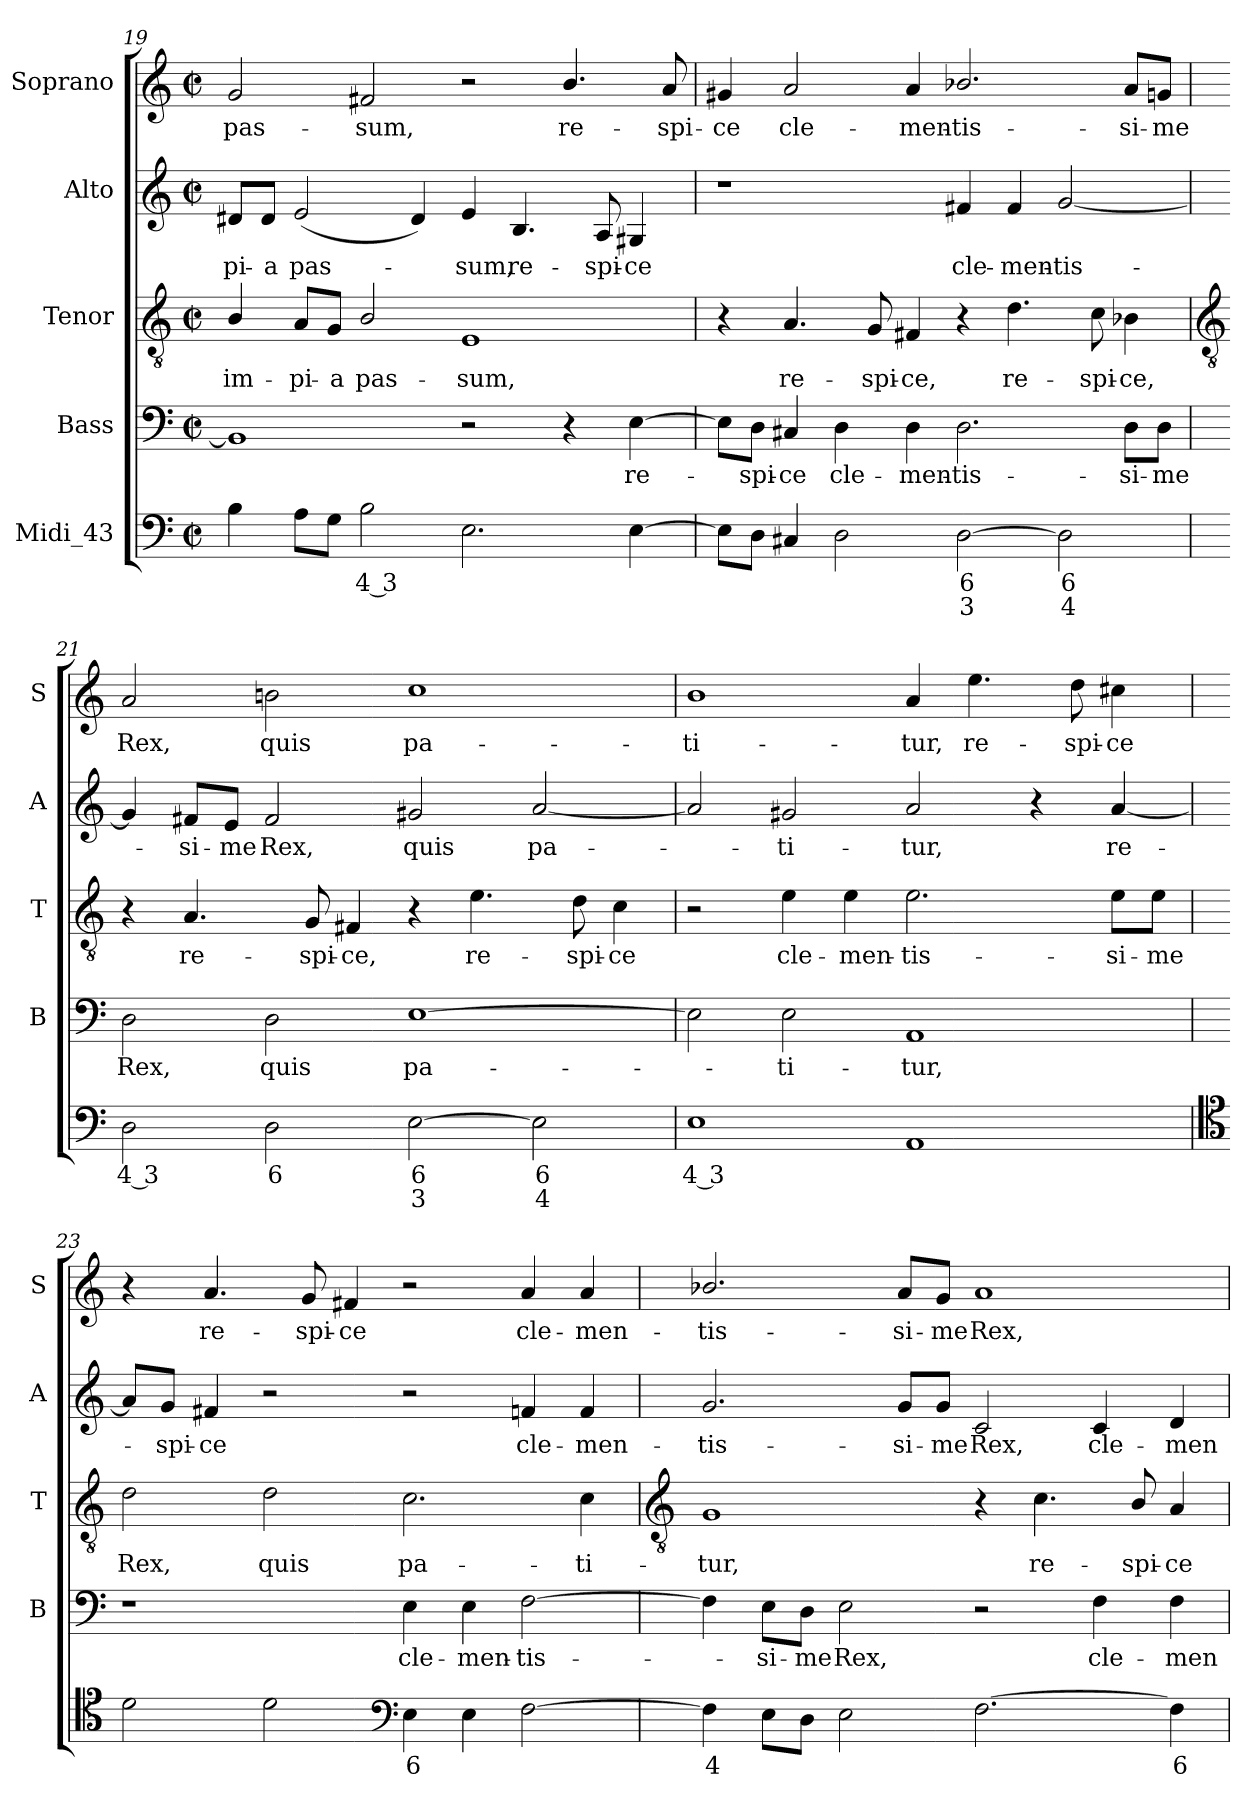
**kern	**text	**text	**kern	**text	**kern	**text	**kern	**text	**kern	**text
*part5	*part5	*part5	*part4	*part4	*part3	*part3	*part2	*part2	*part1	*part1
*staff5	*staff5	*staff5	*staff4	*staff4	*staff3	*staff3	*staff2	*staff2	*staff1	*staff1
*I"Midi_43	*	*	*I"Bass	*	*I"Tenor	*	*I"Alto	*	*I"Soprano	*
*	*	*	*I'B	*	*I'T	*	*I'A	*	*I'S	*
*clefF4	*	*	*clefF4	*	*clefGv2	*	*clefG2	*	*clefG2	*
*k[]	*	*	*k[]	*	*k[]	*	*k[]	*	*k[]	*
*C:	*	*	*C:	*	*C:	*	*C:	*	*C:	*
*M4/2	*	*	*M4/2	*	*M4/2	*	*M4/2	*	*M4/2	*
*met(c|)	*	*	*met(c|)	*	*met(c|)	*	*met(c|)	*	*met(c|)	*
=19	=19	=19	=19	=19	=19	=19	=19	=19	=19	=19
!	!	!	!	!	!	!LO:LY:b	!	!LO:LY:b	!	!LO:LY:b
4B	.	.	1BB]	.	4B/	im-	8d#X/L	-pi-	2g	pas-
!	!	!	!	!	!	!	!	!LO:LY:b	!	!
.	.	.	.	.	.	.	8d#/J	-a	.	.
!	!	!	!	!	!	!LO:LY:b	!	!LO:LY:b	!	!
8AL	.	.	.	.	8A/L	-pi-	(<2e	pas-	.	.
!	!	!	!	!	!	!LO:LY:b	!	!	!	!
8GJ	.	.	.	.	8G/J	-a	.	.	.	.
!	!LO:LY:b	!	!	!	!	!LO:LY:b	!	!	!	!LO:LY:b
2B	4 3	.	.	.	2B/	pas-	.	.	2f#X	-sum,
.	.	.	.	.	.	.	4d#)	.	.	.
!	!	!	!	!	!	!LO:LY:b	!	!LO:LY:b	!	!
2.E	.	.	2r	.	1E	-sum,	4e	sum,	2r	.
!	!	!	!	!	!	!	!	!LO:LY:b	!	!
.	.	.	.	.	.	.	4.B	re-	.	.
!	!	!	!	!	!	!	!	!	!	!LO:LY:b
.	.	.	4r	.	.	.	.	.	4.b/	re-
!	!	!	!	!	!	!	!	!LO:LY:b	!	!
.	.	.	.	.	.	.	8A	-spi-	.	.
!	!	!	!	!LO:LY:b	!	!	!	!LO:LY:b	!	!
[4E	.	.	[4E	re-	.	.	4G#X	-ce	.	.
!	!	!	!	!	!	!	!	!	!	!LO:LY:b
.	.	.	.	.	.	.	.	.	8a	-spi-
=20	=20	=20	=20	=20	=20	=20	=20	=20	=20	=20
!	!	!	!	!	!	!	!	!	!	!LO:LY:b
8EL]	.	.	8E\L]	.	4r	.	1r	.	4g#X	-ce
!	!	!	!	!LO:LY:b	!	!	!	!	!	!
8DJ	.	.	8D\J	spi-	.	.	.	.	.	.
!	!	!	!	!LO:LY:b	!	!LO:LY:b	!	!	!	!LO:LY:b
4C#X	.	.	4C#X	-ce	4.A	re-	.	.	2a	cle-
!	!	!	!	!LO:LY:b	!	!	!	!	!	!
2D	.	.	4D	cle-	.	.	.	.	.	.
!	!	!	!	!	!	!LO:LY:b	!	!	!	!
.	.	.	.	.	8G	-spi-	.	.	.	.
!	!	!	!	!LO:LY:b	!	!LO:LY:b	!	!	!	!LO:LY:b
.	.	.	4D	-men-	4F#X	-ce,	.	.	4a	-men-
!	!LO:LY:b	!LO:LY:b	!	!LO:LY:b	!	!	!	!LO:LY:b	!	!LO:LY:b
[2D	6	3	2.D	-tis-	4r	.	4f#X	cle-	2.b-X/	-tis-
!	!	!	!	!	!	!LO:LY:b	!	!LO:LY:b	!	!
.	.	.	.	.	4.d	re-	4f#	-men-	.	.
!	!LO:LY:b	!LO:LY:b	!	!	!	!	!	!LO:LY:b	!	!
2D]	6	4	.	.	.	.	[2g	-tis-	.	.
!	!	!	!	!	!	!LO:LY:b	!	!	!	!
.	.	.	.	.	8c	-spi-	.	.	.	.
!	!	!	!	!LO:LY:b	!	!LO:LY:b	!	!	!	!LO:LY:b
.	.	.	8D\L	-si-	4B-X	-ce,	.	.	8a/L	-si-
!	!	!	!	!LO:LY:b	!	!	!	!	!	!LO:LY:b
.	.	.	8D\J	-me	.	.	.	.	8g/J	-me
!!LO:LB:g=z
=21	=21	=21	=21	=21	=21	=21	=21	=21	=21	=21
*	*	*	*	*	*clefGv2	*	*	*	*	*
!	!LO:LY:b	!	!	!LO:LY:b	!	!	!	!	!	!LO:LY:b
2D	4 3	.	2D	Rex,	4r	.	4g]	.	2a	Rex,
!	!	!	!	!	!	!LO:LY:b	!	!LO:LY:b	!	!
.	.	.	.	.	4.A	re-	8f#X/L	si-	.	.
!	!	!	!	!	!	!	!	!LO:LY:b	!	!
.	.	.	.	.	.	.	8e/J	-me	.	.
!	!LO:LY:b	!	!	!LO:LY:b	!	!	!	!LO:LY:b	!	!LO:LY:b
2D	6	.	2D	quis	.	.	2f#	Rex,	2bn	quis
!	!	!	!	!	!	!LO:LY:b	!	!	!	!
.	.	.	.	.	8G	-spi-	.	.	.	.
!	!	!	!	!	!	!LO:LY:b	!	!	!	!
.	.	.	.	.	4F#X	-ce,	.	.	.	.
!	!LO:LY:b	!LO:LY:b	!	!LO:LY:b	!	!	!	!LO:LY:b	!	!LO:LY:b
[2E	6	3	[1E	pa-	4r	.	2g#X	quis	1cc	pa-
!	!	!	!	!	!	!LO:LY:b	!	!	!	!
.	.	.	.	.	4.e	re-	.	.	.	.
!	!LO:LY:b	!LO:LY:b	!	!	!	!	!	!LO:LY:b	!	!
2E]	6	4	.	.	.	.	[2a	pa-	.	.
!	!	!	!	!	!	!LO:LY:b	!	!	!	!
.	.	.	.	.	8d	-spi-	.	.	.	.
!	!	!	!	!	!	!LO:LY:b	!	!	!	!
.	.	.	.	.	4c	-ce	.	.	.	.
=22	=22	=22	=22	=22	=22	=22	=22	=22	=22	=22
!	!LO:LY:b	!	!	!	!	!	!	!	!	!LO:LY:b
1E	4 3	.	2E]	.	2r	.	2a]	.	1b	-ti-
!	!	!	!	!LO:LY:b	!	!LO:LY:b	!	!LO:LY:b	!	!
.	.	.	2E	ti-	4e	cle-	2g#X	ti-	.	.
!	!	!	!	!	!	!LO:LY:b	!	!	!	!
.	.	.	.	.	4e	-men-	.	.	.	.
!	!	!	!	!LO:LY:b	!	!LO:LY:b	!	!LO:LY:b	!	!LO:LY:b
1AA	.	.	1AA	-tur,	2.e	-tis-	2a	-tur,	4a	-tur,
!	!	!	!	!	!	!	!	!	!	!LO:LY:b
.	.	.	.	.	.	.	.	.	4.ee	re-
.	.	.	.	.	.	.	4r	.	.	.
!	!	!	!	!	!	!	!	!	!	!LO:LY:b
.	.	.	.	.	.	.	.	.	8dd	-spi-
!	!	!	!	!	!	!LO:LY:b	!	!LO:LY:b	!	!LO:LY:b
.	.	.	.	.	8e\L	-si-	[4a	re-	4cc#X	-ce
!	!	!	!	!	!	!LO:LY:b	!	!	!	!
.	.	.	.	.	8e\J	-me	.	.	.	.
=23	=23	=23	=23	=23	=23	=23	=23	=23	=23	=23
*clefC4	*	*	*	*	*	*	*	*	*	*
!	!	!	!	!	!	!LO:LY:b	!	!	!	!
2d	.	.	1r	.	2d	Rex,	8a/L]	.	4r	.
!	!	!	!	!	!	!	!	!LO:LY:b	!	!
.	.	.	.	.	.	.	8g/J	spi-	.	.
!	!	!	!	!	!	!	!	!LO:LY:b	!	!LO:LY:b
.	.	.	.	.	.	.	4f#X	-ce	4.a	re-
!	!	!	!	!	!	!LO:LY:b	!	!	!	!
2d	.	.	.	.	2d	quis	2r	.	.	.
!	!	!	!	!	!	!	!	!	!	!LO:LY:b
.	.	.	.	.	.	.	.	.	8g	-spi-
!	!	!	!	!	!	!	!	!	!	!LO:LY:b
.	.	.	.	.	.	.	.	.	4f#X	-ce
*clefF4	*	*	*	*	*	*	*	*	*	*
!	!LO:LY:b	!	!	!LO:LY:b	!	!LO:LY:b	!	!	!	!
4E	6	.	4E	cle-	2.c	pa-	2r	.	2r	.
!	!	!	!	!LO:LY:b	!	!	!	!	!	!
4E	.	.	4E	-men-	.	.	.	.	.	.
!	!	!	!	!LO:LY:b	!	!	!	!LO:LY:b	!	!LO:LY:b
[2F	.	.	[2F	-tis-	.	.	4fn	cle-	4a	cle-
!	!	!	!	!	!	!LO:LY:b	!	!LO:LY:b	!	!LO:LY:b
.	.	.	.	.	4c	-ti-	4f	-men-	4a	-men-
!!LO:LB:g=z
=24	=24	=24	=24	=24	=24	=24	=24	=24	=24	=24
*	*	*	*	*	*clefGv2	*	*	*	*	*
!	!LO:LY:b	!	!	!	!	!LO:LY:b	!	!LO:LY:b	!	!LO:LY:b
4F]	4	.	4F]	.	1G	-tur,	2.g	-tis-	2.b-X/	-tis-
!	!	!	!	!LO:LY:b	!	!	!	!	!	!
8EL	.	.	8E\L	si-	.	.	.	.	.	.
!	!	!	!	!LO:LY:b	!	!	!	!	!	!
8DJ	.	.	8D\J	-me	.	.	.	.	.	.
!	!	!	!	!LO:LY:b	!	!	!	!	!	!
2E	.	.	2E	Rex,	.	.	.	.	.	.
!	!	!	!	!	!	!	!	!LO:LY:b	!	!LO:LY:b
.	.	.	.	.	.	.	8g/L	-si-	8a/L	-si-
!	!	!	!	!	!	!	!	!LO:LY:b	!	!LO:LY:b
.	.	.	.	.	.	.	8g/J	-me	8g/J	-me
!	!	!	!	!	!	!	!	!LO:LY:b	!	!LO:LY:b
[2.F	.	.	2r	.	4r	.	2c	Rex,	1a	Rex,
!	!	!	!	!	!	!LO:LY:b	!	!	!	!
.	.	.	.	.	4.c	re-	.	.	.	.
!	!	!	!	!LO:LY:b	!	!	!	!LO:LY:b	!	!
.	.	.	4F	cle-	.	.	4c	cle-	.	.
!	!	!	!	!	!	!LO:LY:b	!	!	!	!
.	.	.	.	.	8B/	-spi-	.	.	.	.
!	!LO:LY:b	!	!	!LO:LY:b	!	!LO:LY:b	!	!LO:LY:b	!	!
4F]	6	.	4F	-men-	4A	-ce	4d	-men-	.	.
=	=	=	=	=	=	=	=	=	=	=
*-	*-	*-	*-	*-	*-	*-	*-	*-	*-	*-
